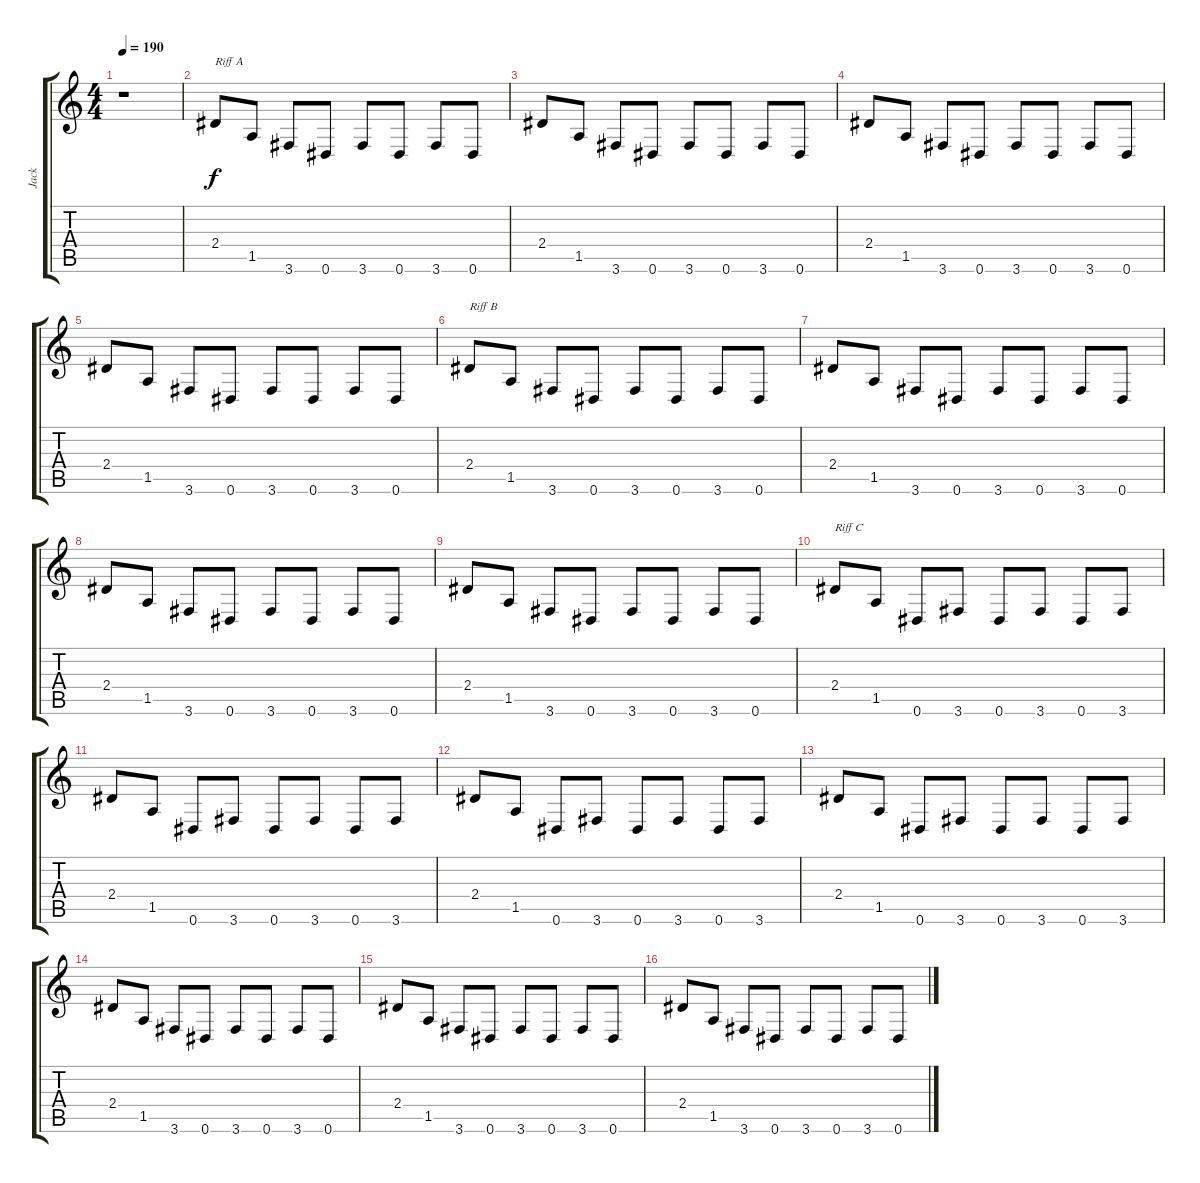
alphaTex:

\track ("Jack" "Jack") {instrument distortionguitar}
\staff {score tabs}
\tuning (Eb4 Bb3 Gb3 Db3 Ab2 Eb2) {hide}
\ts (4 4)
\tempo 190
\clef g2
\ks c
r.1{dy f instrument distortionguitar} |
2.4.8{txt "Riff A"} 1.5.8 3.6.8 0.6.8 3.6.8 0.6.8 3.6.8 0.6.8 |
2.4.8 1.5.8 3.6.8 0.6.8 3.6.8 0.6.8 3.6.8 0.6.8 |
2.4.8 1.5.8 3.6.8 0.6.8 3.6.8 0.6.8 3.6.8 0.6.8 |
2.4.8 1.5.8 3.6.8 0.6.8 3.6.8 0.6.8 3.6.8 0.6.8 |
2.4.8{txt "Riff B"} 1.5.8 3.6.8 0.6.8 3.6.8 0.6.8 3.6.8 0.6.8 |
2.4.8 1.5.8 3.6.8 0.6.8 3.6.8 0.6.8 3.6.8 0.6.8 |
2.4.8 1.5.8 3.6.8 0.6.8 3.6.8 0.6.8 3.6.8 0.6.8 |
2.4.8 1.5.8 3.6.8 0.6.8 3.6.8 0.6.8 3.6.8 0.6.8 |
2.4.8{txt "Riff C"} 1.5.8 0.6.8 3.6.8 0.6.8 3.6.8 0.6.8 3.6.8 |
2.4.8 1.5.8 0.6.8 3.6.8 0.6.8 3.6.8 0.6.8 3.6.8 |
2.4.8 1.5.8 0.6.8 3.6.8 0.6.8 3.6.8 0.6.8 3.6.8 |
2.4.8 1.5.8 0.6.8 3.6.8 0.6.8 3.6.8 0.6.8 3.6.8 |
2.4.8 1.5.8 3.6.8 0.6.8 3.6.8 0.6.8 3.6.8 0.6.8 |
2.4.8 1.5.8 3.6.8 0.6.8 3.6.8 0.6.8 3.6.8 0.6.8 |
2.4.8 1.5.8 3.6.8 0.6.8 3.6.8 0.6.8 3.6.8 0.6.8
